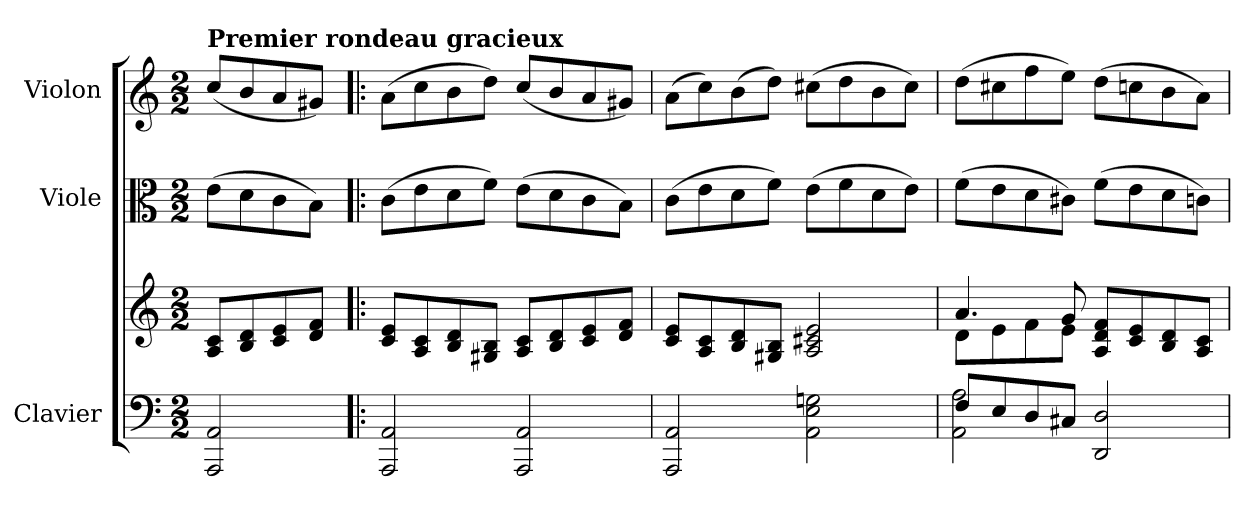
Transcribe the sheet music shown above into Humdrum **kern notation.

**kern	**kern	**kern	**kern
*part3	*part3	*part2	*part1
*staff4	*staff3	*staff2	*staff1
*I"Clavier	*	*I"Viole	*I"Violon
*	*	*	*I'Vln
*clefF4	*clefG2	*clefC3	*clefG2
*k[]	*k[]	*k[]	*k[]
*M2/2	*M2/2	*M2/2	*M2/2
=	=	=	=
!	!	!	!LO:TX:a:B:t=Premier rondeau gracieux
2AAA/ 2AA/	8A/ 8c/L	(>8e\L	(<8cc/L
.	8B/ 8d/	8d\	8b/
.	8c/ 8e/	8c\	8a/
.	8d/ 8f/J	8B\J)	8g#X/J)
=1!|:	=1!|:	=1!|:	=1!|:
2AAA/ 2AA/	8c/ 8e/L	(>8c\L	(>8a\L
.	8A/ 8c/	8e\	8cc\
.	8B/ 8d/	8d\	8b\
.	8G#X/ 8B/J	8f\J)	8dd\J)
2AAA/ 2AA/	8A/ 8c/L	(>8e\L	(<8cc/L
.	8B/ 8d/	8d\	8b/
.	8c/ 8e/	8c\	8a/
.	8d/ 8f/J	8B\J)	8g#X/J)
=2	=2	=2	=2
2AAA/ 2AA/	8c/ 8e/L	(>8c\L	(>8a\L
.	8A/ 8c/	8e\	8cc\)
.	8B/ 8d/	8d\	(>8b\
.	8G#X/ 8B/J	8f\J)	8dd\J)
2AA\ 2E\ 2Gn\	2A/ 2c#X/ 2e/	(>8e\L	(>8cc#X\L
.	.	8f\	8dd\
.	.	8d\	8b\
.	.	8e\J)	8cc#\J)
=3	=3	=3	=3
*^	*^	*	*
8F/L	2AA\ 2A\	4.a/	8d\L	(>8f\L	(>8dd\L
8E/	.	.	8e\	8e\	8cc#X\
8D/	.	.	8f\	8d\	8ff\
8C#X/J	.	8g/	8e\J	8c#X\J)	8ee\J)
2DD/ 2D/	2ryy	8A/ 8d/ 8f/L	2rAyy	(>8f\L	(>8dd\L
.	.	8c/ 8e/	.	8e\	8ccn\
.	.	8B/ 8d/	.	8d\	8b\
.	.	8A/ 8c/J	.	8cn\J)	8a\J)
*v	*v	*	*	*	*
*	*v	*v	*	*
=	=	=	=
*-	*-	*-	*-
